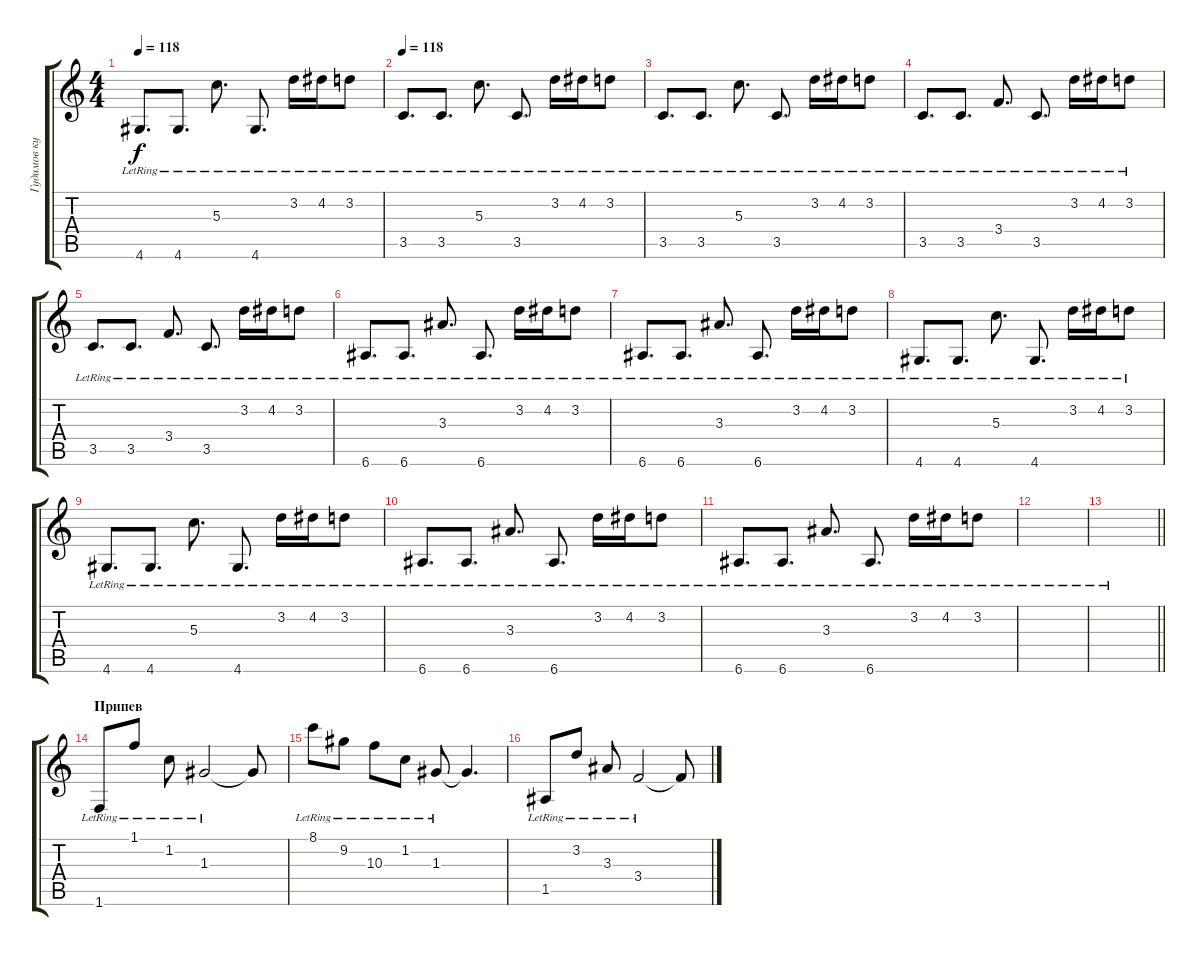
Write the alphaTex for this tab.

\track ("Гудимов куплет" "Гудимов ку") {instrument electricguitarjazz}
\staff {score tabs}
\tuning (E4 B3 G3 D3 A2 E2) {hide}
\ts (4 4)
\tempo 118
\clef g2
\ks c
4.6{lr}.8{d dy f} 4.6{lr}.8{d} 5.3{lr}.8{d} 4.6{lr}.8{d} 3.2{lr}.16 4.2{lr}.16 3.2{lr}.8 |
\tempo 118
3.5{lr}.8{d} 3.5{lr}.8{d} 5.3{lr}.8{d} 3.5{lr}.8{d} 3.2{lr}.16 4.2{lr}.16 3.2{lr}.8 |
3.5{lr}.8{d} 3.5{lr}.8{d} 5.3{lr}.8{d} 3.5{lr}.8{d} 3.2{lr}.16 4.2{lr}.16 3.2{lr}.8 |
3.5{lr}.8{d} 3.5{lr}.8{d} 3.4{lr}.8{d} 3.5{lr}.8{d} 3.2{lr}.16 4.2{lr}.16 3.2{lr}.8 |
3.5{lr}.8{d} 3.5{lr}.8{d} 3.4{lr}.8{d} 3.5{lr}.8{d} 3.2{lr}.16 4.2{lr}.16 3.2{lr}.8 |
6.6{lr}.8{d} 6.6{lr}.8{d} 3.3{lr}.8{d} 6.6{lr}.8{d} 3.2{lr}.16 4.2{lr}.16 3.2{lr}.8 |
6.6{lr}.8{d} 6.6{lr}.8{d} 3.3{lr}.8{d} 6.6{lr}.8{d} 3.2{lr}.16 4.2{lr}.16 3.2{lr}.8 |
4.6{lr}.8{d} 4.6{lr}.8{d} 5.3{lr}.8{d} 4.6{lr}.8{d} 3.2{lr}.16 4.2{lr}.16 3.2{lr}.8 |
4.6{lr}.8{d} 4.6{lr}.8{d} 5.3{lr}.8{d} 4.6{lr}.8{d} 3.2{lr}.16 4.2{lr}.16 3.2{lr}.8 |
6.6{lr}.8{d} 6.6{lr}.8{d} 3.3{lr}.8{d} 6.6{lr}.8{d} 3.2{lr}.16 4.2{lr}.16 3.2{lr}.8 |
6.6{lr}.8{d} 6.6{lr}.8{d} 3.3{lr}.8{d} 6.6{lr}.8{d} 3.2{lr}.16 4.2{lr}.16 3.2{lr}.8 |
|
\barLineRight lightlight
|
\section ("" "Припев")
1.6{lr}.8 1.1{lr}.8 1.2{lr}.8 1.3{lr}.2 1.3{t}.8 |
8.1{lr}.8 9.2{lr}.8 10.3{lr}.8 1.2{lr}.8 1.3{lr}.8 1.3{t}.4{d} |
1.5{lr}.8 3.2{lr}.8 3.3{lr}.8 3.4{lr}.2 3.4{t}.8
